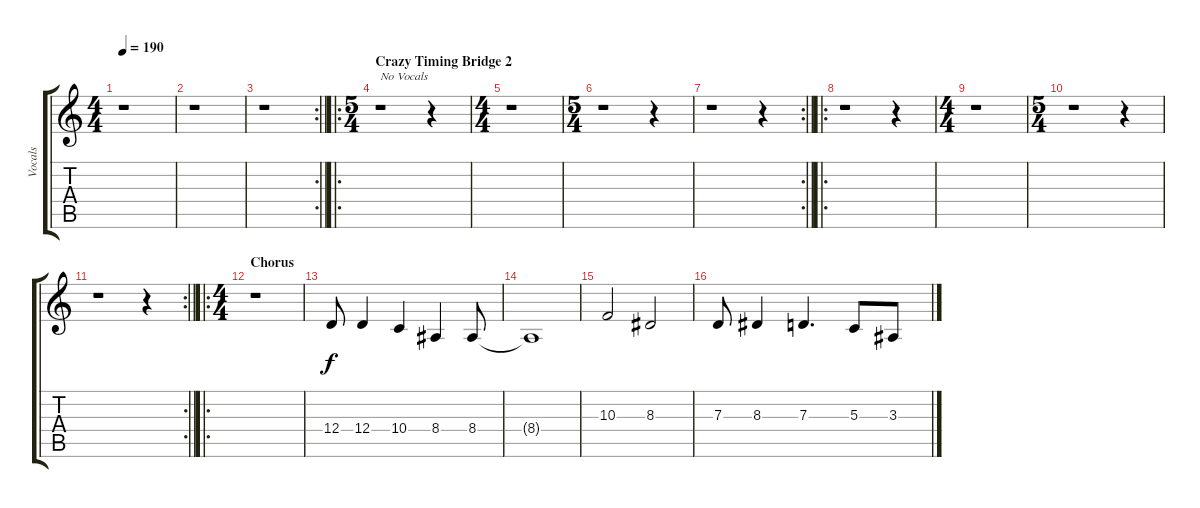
\track ("Vocals" "Vocals") {instrument trumpet}
\staff {score tabs}
\tuning (E4 B3 G3 D3 A2 D2) {hide}
\ts (4 4)
\tempo 190
\clef g2
\ks c
r.1{dy f} |
r.1 |
\rc 2
\barLineRight lightlight
r.1 |
\ro
\ts (5 4)
\section ("" "Crazy Timing Bridge 2")
r.1{txt "No Vocals"} r.4 |
\ts (4 4)
r.1 |
\ts (5 4)
r.1 r.4 |
\rc 2
\barLineRight lightlight
r.1 r.4 |
\ro
r.1 r.4 |
\ts (4 4)
r.1 |
\ts (5 4)
r.1 r.4 |
\rc 2
\barLineRight lightlight
r.1 r.4 |
\ro
\ts (4 4)
\section ("" "Chorus")
r.1 |
12.4.8 12.4.4 10.4.4 8.4.4 8.4.8 |
8.4{t}.1 |
10.3.2 8.3.2 |
7.3.8 8.3.4 7.3.4{d} 5.3.8 3.3.8
